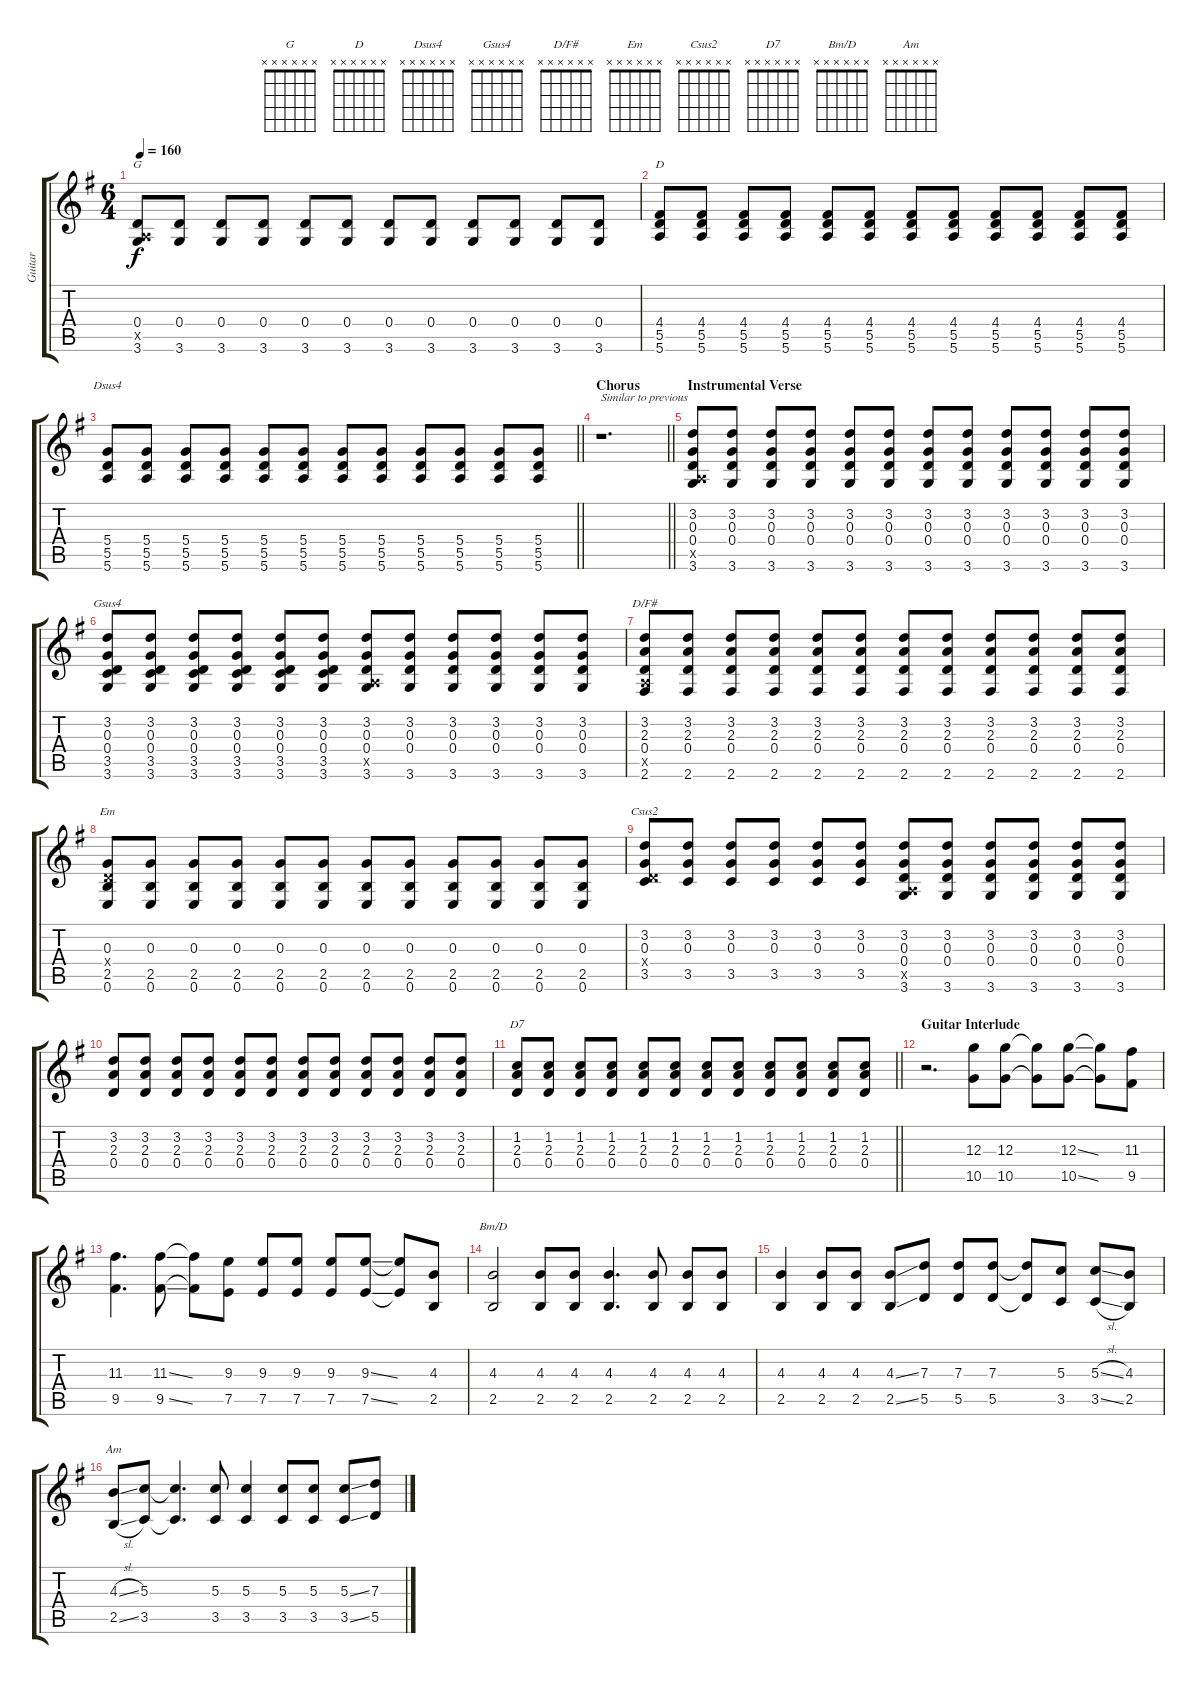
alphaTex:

\track ("Guitar" "Guitar") {instrument electricguitarclean}
\staff {score tabs}
\tuning (E4 B3 G3 D3 A2 E2) {hide}
\chord ("G" x x x x x x)
\chord ("D" x x x x x x)
\chord ("Dsus4" x x x x x x)
\chord ("Gsus4" x x x x x x)
\chord ("D/F#" x x x x x x)
\chord ("Em" x x x x x x)
\chord ("Csus2" x x x x x x)
\chord ("D7" x x x x x x)
\chord ("Bm/D" x x x x x x)
\chord ("Am" x x x x x x)
\ts (6 4)
\tempo 160
\clef g2
\ks g
(0.4 0.5{x} 3.6).8{ch "G" dy f} (0.4 3.6).8 (0.4 3.6).8 (0.4 3.6).8 (0.4 3.6).8 (0.4 3.6).8 (0.4 3.6).8 (0.4 3.6).8 (0.4 3.6).8 (0.4 3.6).8 (0.4 3.6).8 (0.4 3.6).8 |
(4.4 5.5 5.6).8{ch "D"} (4.4 5.5 5.6).8 (4.4 5.5 5.6).8 (4.4 5.5 5.6).8 (4.4 5.5 5.6).8 (4.4 5.5 5.6).8 (4.4 5.5 5.6).8 (4.4 5.5 5.6).8 (4.4 5.5 5.6).8 (4.4 5.5 5.6).8 (4.4 5.5 5.6).8 (4.4 5.5 5.6).8 |
\barLineRight lightlight
(5.4 5.5 5.6).8{ch "Dsus4"} (5.4 5.5 5.6).8 (5.4 5.5 5.6).8 (5.4 5.5 5.6).8 (5.4 5.5 5.6).8 (5.4 5.5 5.6).8 (5.4 5.5 5.6).8 (5.4 5.5 5.6).8 (5.4 5.5 5.6).8 (5.4 5.5 5.6).8 (5.4 5.5 5.6).8 (5.4 5.5 5.6).8 |
\section ("" "Chorus")
\barLineRight lightlight
r.1{d txt "Similar to previous"} |
\section ("" "Instrumental Verse")
(3.2 0.3 0.4 0.5{x} 3.6).8 (3.2 0.3 0.4 3.6).8 (3.2 0.3 0.4 3.6).8 (3.2 0.3 0.4 3.6).8 (3.2 0.3 0.4 3.6).8 (3.2 0.3 0.4 3.6).8 (3.2 0.3 0.4 3.6).8 (3.2 0.3 0.4 3.6).8 (3.2 0.3 0.4 3.6).8 (3.2 0.3 0.4 3.6).8 (3.2 0.3 0.4 3.6).8 (3.2 0.3 0.4 3.6).8 |
(3.2 0.3 0.4 3.5 3.6).8{ch "Gsus4"} (3.2 0.3 0.4 3.5 3.6).8 (3.2 0.3 0.4 3.5 3.6).8 (3.2 0.3 0.4 3.5 3.6).8 (3.2 0.3 0.4 3.5 3.6).8 (3.2 0.3 0.4 3.5 3.6).8 (3.2 0.3 0.4 0.5{x} 3.6).8 (3.2 0.3 0.4 3.6).8 (3.2 0.3 0.4 3.6).8 (3.2 0.3 0.4 3.6).8 (3.2 0.3 0.4 3.6).8 (3.2 0.3 0.4 3.6).8 |
(3.2 2.3 0.4 0.5{x} 2.6).8{ch "D/F#"} (3.2 2.3 0.4 2.6).8 (3.2 2.3 0.4 2.6).8 (3.2 2.3 0.4 2.6).8 (3.2 2.3 0.4 2.6).8 (3.2 2.3 0.4 2.6).8 (3.2 2.3 0.4 2.6).8 (3.2 2.3 0.4 2.6).8 (3.2 2.3 0.4 2.6).8 (3.2 2.3 0.4 2.6).8 (3.2 2.3 0.4 2.6).8 (3.2 2.3 0.4 2.6).8 |
(0.3 0.4{x} 2.5 0.6).8{ch "Em"} (0.3 2.5 0.6).8 (0.3 2.5 0.6).8 (0.3 2.5 0.6).8 (0.3 2.5 0.6).8 (0.3 2.5 0.6).8 (0.3 2.5 0.6).8 (0.3 2.5 0.6).8 (0.3 2.5 0.6).8 (0.3 2.5 0.6).8 (0.3 2.5 0.6).8 (0.3 2.5 0.6).8 |
(3.2 0.3 0.4{x} 3.5).8{ch "Csus2"} (3.2 0.3 3.5).8 (3.2 0.3 3.5).8 (3.2 0.3 3.5).8 (3.2 0.3 3.5).8 (3.2 0.3 3.5).8 (3.2 0.3 0.4 0.5{x} 3.6).8 (3.2 0.3 0.4 3.6).8 (3.2 0.3 0.4 3.6).8 (3.2 0.3 0.4 3.6).8 (3.2 0.3 0.4 3.6).8 (3.2 0.3 0.4 3.6).8 |
(3.2 2.3 0.4).8 (3.2 2.3 0.4).8 (3.2 2.3 0.4).8 (3.2 2.3 0.4).8 (3.2 2.3 0.4).8 (3.2 2.3 0.4).8 (3.2 2.3 0.4).8 (3.2 2.3 0.4).8 (3.2 2.3 0.4).8 (3.2 2.3 0.4).8 (3.2 2.3 0.4).8 (3.2 2.3 0.4).8 |
\barLineRight lightlight
(1.2 2.3 0.4).8{ch "D7"} (1.2 2.3 0.4).8 (1.2 2.3 0.4).8 (1.2 2.3 0.4).8 (1.2 2.3 0.4).8 (1.2 2.3 0.4).8 (1.2 2.3 0.4).8 (1.2 2.3 0.4).8 (1.2 2.3 0.4).8 (1.2 2.3 0.4).8 (1.2 2.3 0.4).8 (1.2 2.3 0.4).8 |
\section ("" "Guitar Interlude")
r.2{d} (12.3 10.5).8 (12.3 10.5).8 (12.3{t} 10.5{t}).8 (12.3{ss} 10.5{ss}).8 (12.3{t} 10.5{t}).8 (11.3 9.5).8 |
(11.3 9.5).4{d} (11.3{ss} 9.5{ss}).8 (11.3{t} 9.5{t}).8 (9.3 7.5).8 (9.3 7.5).8 (9.3 7.5).8 (9.3 7.5).8 (9.3{ss} 7.5{ss}).8 (9.3{t} 7.5{t}).8 (4.3 2.5).8 |
(4.3 2.5).2{ch "Bm/D"} (4.3 2.5).8 (4.3 2.5).8 (4.3 2.5).4{d} (4.3 2.5).8 (4.3 2.5).8 (4.3 2.5).8 |
(4.3 2.5).4 (4.3 2.5).8 (4.3 2.5).8 (4.3{ss} 2.5{ss}).8 (7.3 5.5).8 (7.3 5.5).8 (7.3 5.5).8 (7.3{t} 5.5{t}).8 (5.3 3.5).8 (5.3{sl} 3.5{sl}).8 (4.3 2.5).8 |
(4.3{sl} 2.5{sl}).8{ch "Am"} (5.3 3.5).8 (5.3{t} 3.5{t}).4{d} (5.3 3.5).8 (5.3 3.5).4 (5.3 3.5).8 (5.3 3.5).8 (5.3{ss} 3.5{ss}).8 (7.3 5.5).8
